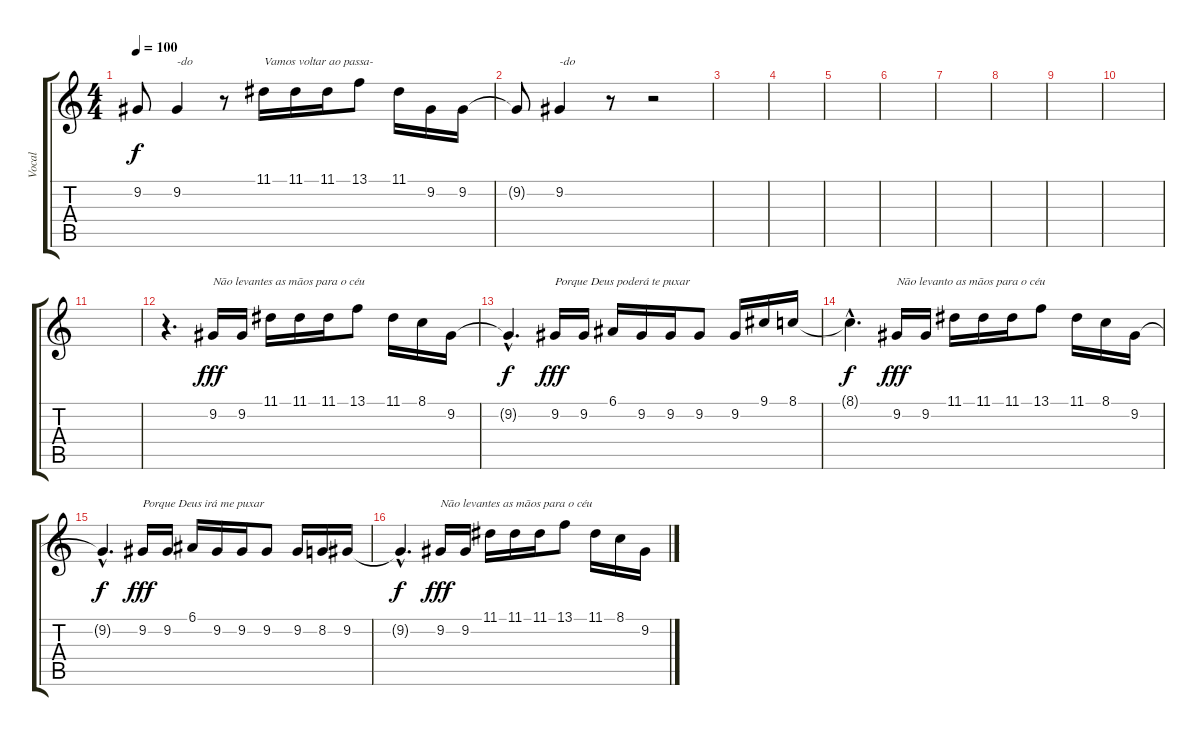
\track ("Vocal" "Vocal") {instrument lead2sawtooth}
\staff {score tabs}
\tuning (E4 B3 G3 D3 A2 E2) {hide}
\ts (4 4)
\tempo 100
\clef g2
\ks c
9.2{t}.8{dy f} 9.2.4{txt "-do"} r.8 11.1.16{txt "Vamos voltar ao passa-"} 11.1.16 11.1.16 13.1.8 11.1.16 9.2.16 9.2.16 |
9.2{t}.8 9.2.4{txt "-do"} r.8 r.2 |
|
|
|
|
|
|
|
|
|
r.4{d} 9.2.16{txt "Não levantes as mãos para o céu" dy fff} 9.2.16 11.1.16 11.1.16 11.1.16 13.1.8 11.1.16 8.1.16 9.2.16 |
9.2{hac t}.4{d dy f} 9.2.16{txt "Porque Deus poderá te puxar" dy fff} 9.2.16 6.1.16 9.2.16 9.2.16 9.2.8 9.2.16 9.1.16 8.1.16 |
8.1{hac t}.4{d dy f} 9.2.16{txt "Não levanto as mãos para o céu" dy fff} 9.2.16 11.1.16 11.1.16 11.1.16 13.1.8 11.1.16 8.1.16 9.2.16 |
9.2{hac t}.4{d dy f} 9.2.16{txt "Porque Deus irá me puxar" dy fff} 9.2.16 6.1.16 9.2.16 9.2.16 9.2.8 9.2.16 8.2.16 9.2.16 |
9.2{hac t}.4{d dy f} 9.2.16{txt "Não levantes as mãos para o céu" dy fff} 9.2.16 11.1.16 11.1.16 11.1.16 13.1.8 11.1.16 8.1.16 9.2.16
